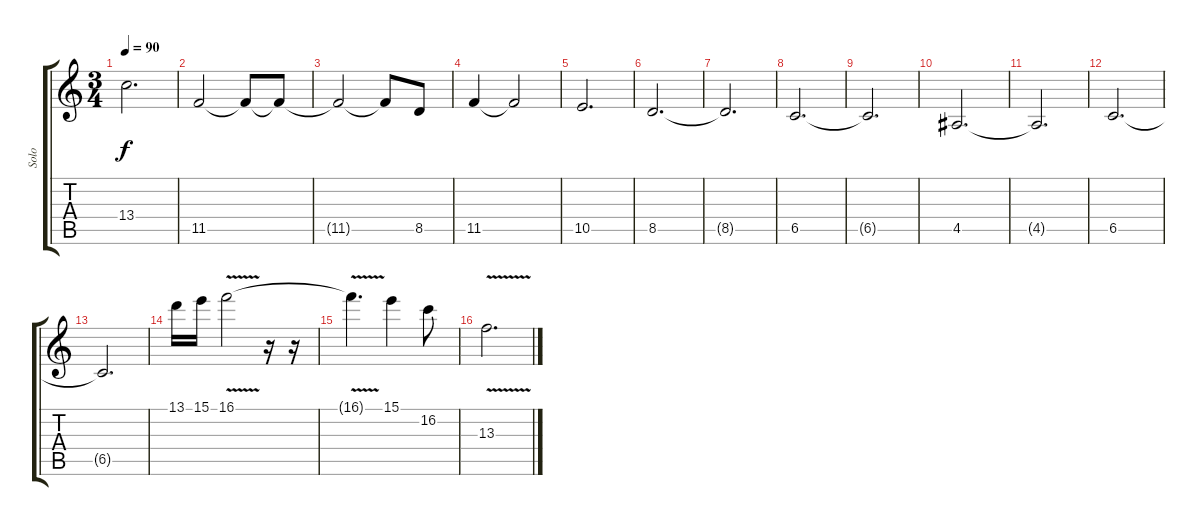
\track ("Solo" "Solo") {instrument acousticguitarsteel}
\staff {score tabs}
\tuning (Db4 Ab3 E3 B2 Gb2 Db2) {hide}
\ts (3 4)
\tempo 90
\clef g2
\ks c
13.4{t}.2{d dy f} |
11.5.2 11.5{t}.8 11.5{t}.8 |
11.5{t}.2 11.5{t}.8 8.5.8 |
11.5.4 11.5{t}.2 |
10.5.2{d} |
8.5.2{d} |
8.5{t}.2{d} |
6.5.2{d} |
6.5{t}.2{d} |
4.5.2{d} |
4.5{t}.2{d} |
6.5.2{d} |
6.5{t}.2{d} |
13.1.16 15.1.16 16.1{v}.2 r.16 r.16 |
16.1{t}.4{d} 15.1.4 16.2.8 |
13.3{v}.2{d}
